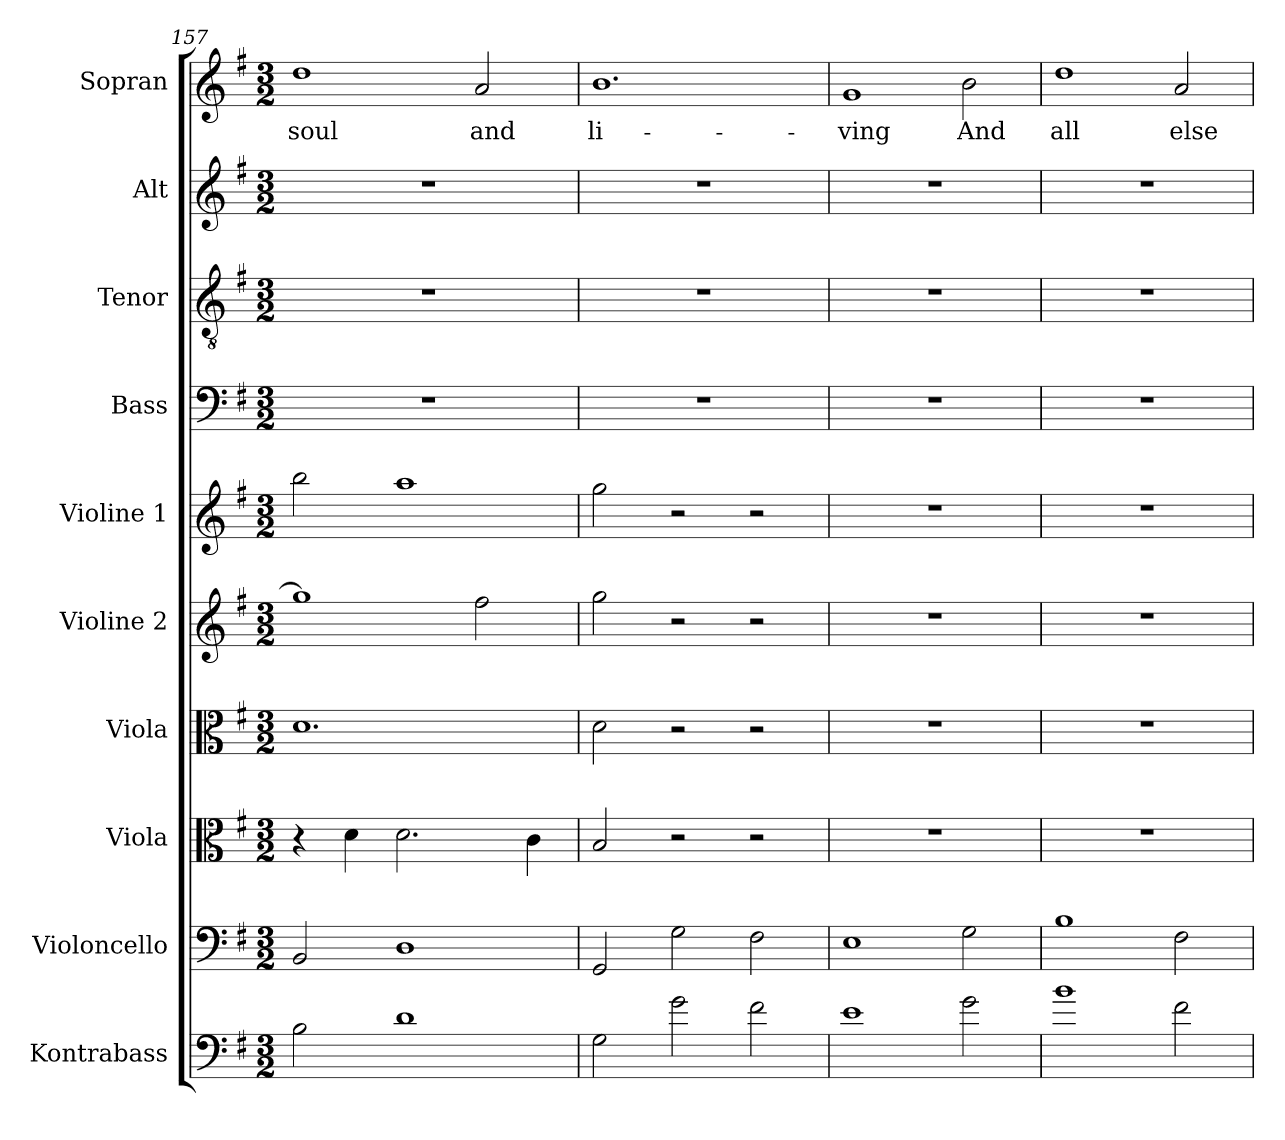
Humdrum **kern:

**kern	**kern	**kern	**kern	**kern	**kern	**kern	**kern	**kern	**kern	**text
*part10	*part9	*part8	*part7	*part6	*part5	*part4	*part3	*part2	*part1	*part1
*staff10	*staff9	*staff8	*staff7	*staff6	*staff5	*staff4	*staff3	*staff2	*staff1	*staff1
*I"Kontrabass	*I"Violoncello	*I"Viola	*I"Viola	*I"Violine 2	*I"Violine 1	*I"Bass	*I"Tenor	*I"Alt	*I"Sopran	*
*I'Kb.	*I'Vc.	*I'Vla.	*I'Vla.	*I'Vl. 2	*I'Vl. 1	*I'B.	*I'T.	*I'A.	*I'S.	*
*clefF4	*clefF4	*clefC3	*clefC3	*clefG2	*clefG2	*clefF4	*clefGv2	*clefG2	*clefG2	*
*ITrd7c12	*	*	*	*	*	*	*ITrd7c12	*	*	*
*k[f#]	*k[f#]	*k[f#]	*k[f#]	*k[f#]	*k[f#]	*k[f#]	*k[f#]	*k[f#]	*k[f#]	*
*G:	*G:	*G:	*G:	*G:	*G:	*G:	*G:	*G:	*G:	*
*M3/2	*M3/2	*M3/2	*M3/2	*M3/2	*M3/2	*M3/2	*M3/2	*M3/2	*M3/2	*
=157	=157	=157	=157	=157	=157	=157	=157	=157	=157	=157
!	!	!	!	!	!	!LO:N:vis=1	!LO:N:vis=1	!LO:N:vis=1	!	!
!	!	!	!	!	!	!	!	!	!	!LO:LY:b:color=#000000
2BBi\	2BBi/	4r	1.di	1ggi]	2bbi\	1.r	1.r	1.r	1ddi	soul
.	.	4di\	.	.	.	.	.	.	.	.
1Di	1Di	2.di\	.	.	1aai	.	.	.	.	.
!	!	!	!	!	!	!	!	!	!	!LO:LY:b:color=#000000
.	.	.	.	2ff#i\	.	.	.	.	2ai/	and
.	.	4ci\	.	.	.	.	.	.	.	.
=158	=158	=158	=158	=158	=158	=158	=158	=158	=158	=158
!	!	!	!	!	!	!LO:N:vis=1	!LO:N:vis=1	!LO:N:vis=1	!	!
!	!	!	!	!	!	!	!	!	!	!LO:LY:b:color=#000000
2GGi\	2GGi/	2Bi/	2di\	2ggi\	2ggi\	1.r	1.r	1.r	1.bi	li-
2Gi\	2Gi\	2r	2r	2r	2r	.	.	.	.	.
2F#i\	2F#i\	2r	2r	2r	2r	.	.	.	.	.
=159	=159	=159	=159	=159	=159	=159	=159	=159	=159	=159
!	!	!LO:N:vis=1	!LO:N:vis=1	!LO:N:vis=1	!LO:N:vis=1	!LO:N:vis=1	!LO:N:vis=1	!LO:N:vis=1	!	!
!	!	!	!	!	!	!	!	!	!	!LO:LY:b:color=#000000
1Ei	1Ei	1.r	1.r	1.r	1.r	1.r	1.r	1.r	1gi	-ving
!	!	!	!	!	!	!	!	!	!	!LO:LY:b:color=#000000
2Gi\	2Gi\	.	.	.	.	.	.	.	2bi\	And
=160	=160	=160	=160	=160	=160	=160	=160	=160	=160	=160
!	!	!LO:N:vis=1	!LO:N:vis=1	!LO:N:vis=1	!LO:N:vis=1	!LO:N:vis=1	!LO:N:vis=1	!LO:N:vis=1	!	!
!	!	!	!	!	!	!	!	!	!	!LO:LY:b:color=#000000
1Bi	1Bi	1.r	1.r	1.r	1.r	1.r	1.r	1.r	1ddi	all
!	!	!	!	!	!	!	!	!	!	!LO:LY:b:color=#000000
2F#i\	2F#i\	.	.	.	.	.	.	.	2ai/	else
=	=	=	=	=	=	=	=	=	=	=
*-	*-	*-	*-	*-	*-	*-	*-	*-	*-	*-
